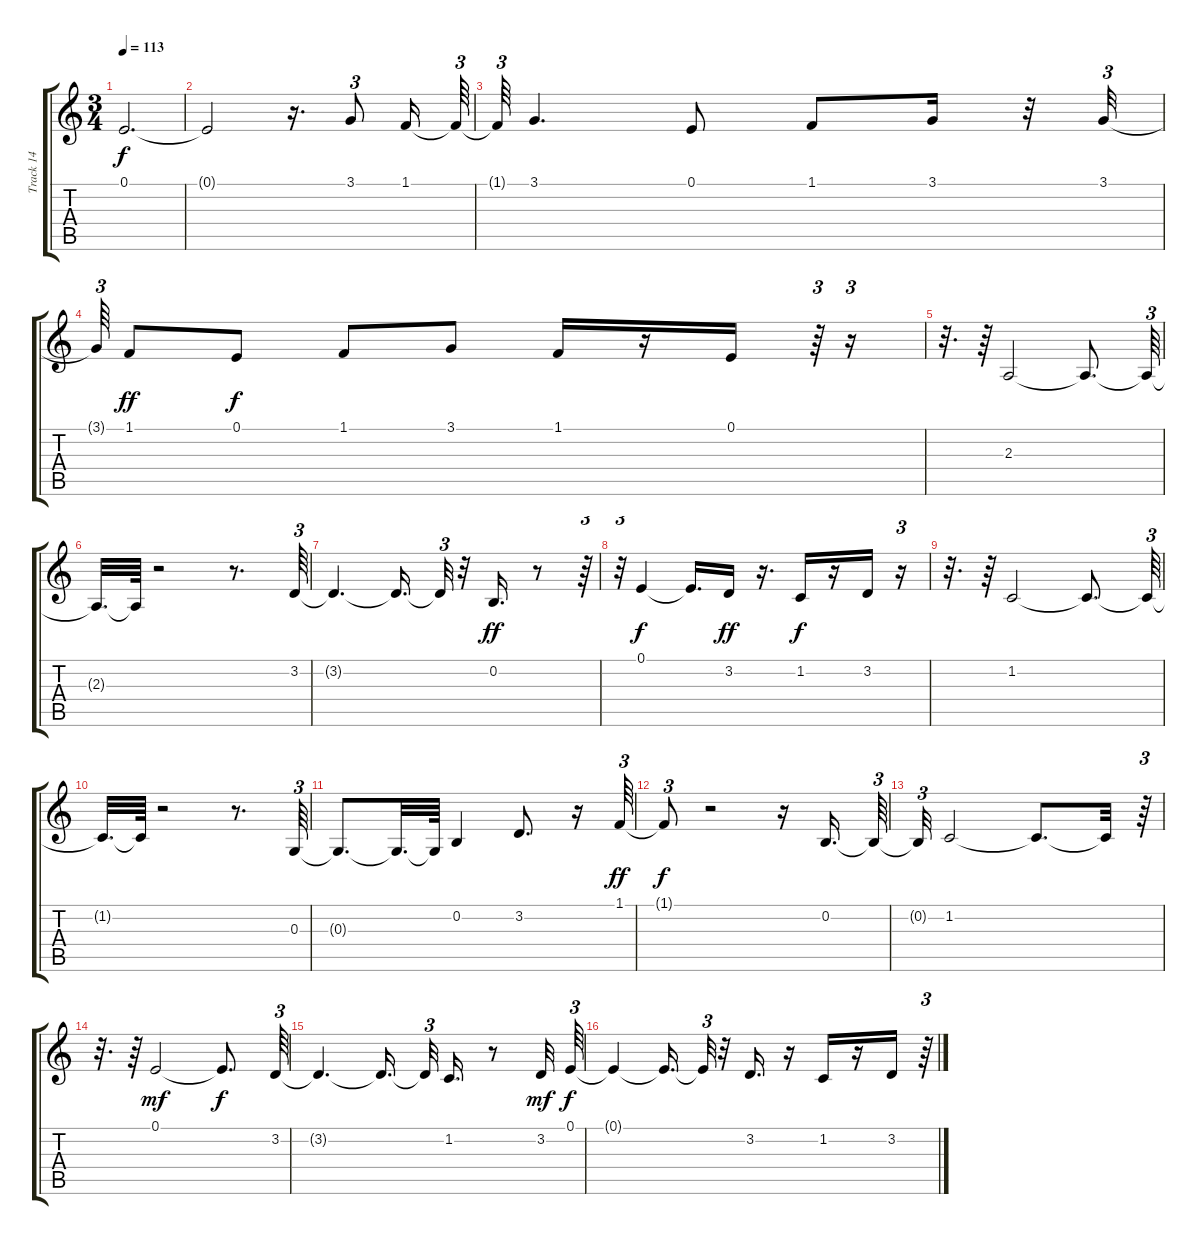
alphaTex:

\track ("Track 14" "Track 14") {instrument synthbrass2}
\staff {score tabs}
\tuning (E4 B3 G3 D3 A2 E2) {hide}
\ts (3 4)
\tempo 113
\clef g2
\ks c
0.1.2{d dy f} |
0.1{t}.2 r.16{d} 3.1.8{tu (3 2)} 1.1.16 1.1{t}.64{tu (3 2)} |
1.1{t}.64{tu (3 2)} 3.1.4{d} 0.1.8 1.1.8 3.1.16 r.32 3.1.32{tu (3 2)} |
3.1{t}.64{tu (3 2)} 1.1.8{dy ff} 0.1.8{dy f} 1.1.8 3.1.8 1.1.16 r.16 0.1.16 r.64{tu (3 2)} r.16{tu (3 2)} |
r.32{d} r.64 2.3.2 2.3{t}.8{d} 2.3{t}.64{tu (3 2)} |
2.3{t}.32{d} 2.3{t}.64 r.2 r.8{d} 3.2.64{tu (3 2)} |
3.2{t}.4{d} 3.2{t}.16{d} 3.2{t}.32{tu (3 2)} r.32 0.2.16{d dy ff} r.8 r.64{tu (3 2)} |
r.32{tu (3 2)} 0.1.4{dy f} 0.1{t}.16{d} 3.2.16{dy ff} r.16{d} 1.2.16{dy f} r.16 3.2.16 r.16{tu (3 2)} |
r.32{d} r.64 1.2.2 1.2{t}.8{d} 1.2{t}.64{tu (3 2)} |
1.2{t}.32{d} 1.2{t}.64 r.2 r.8{d} 0.3.64{tu (3 2)} |
0.3{t}.8{d} 0.3{t}.32{d} 0.3{t}.64 0.2.4 3.2.8{d} r.16 1.1.64{tu (3 2) dy ff} |
1.1{t}.8{tu (3 2) dy f} r.2 r.16 0.2.16{d} 0.2{t}.64{tu (3 2)} |
0.2{t}.32{tu (3 2)} 1.2.2 1.2{t}.8{d} 1.2{t}.32 r.64{tu (3 2)} |
r.32{d} r.64 0.1.2{dy mf} 0.1{t}.8{d dy f} 3.2.64{tu (3 2)} |
3.2{t}.4{d} 3.2{t}.16{d} 3.2{t}.32{tu (3 2)} 1.2.16{d} r.8 3.2.32{dy mf} 0.1.64{tu (3 2) dy f} |
0.1{t}.4 0.1{t}.16{d} 0.1{t}.32{tu (3 2)} r.32 3.2.16{d} r.16 1.2.16 r.16 3.2.16 r.64{tu (3 2)}
